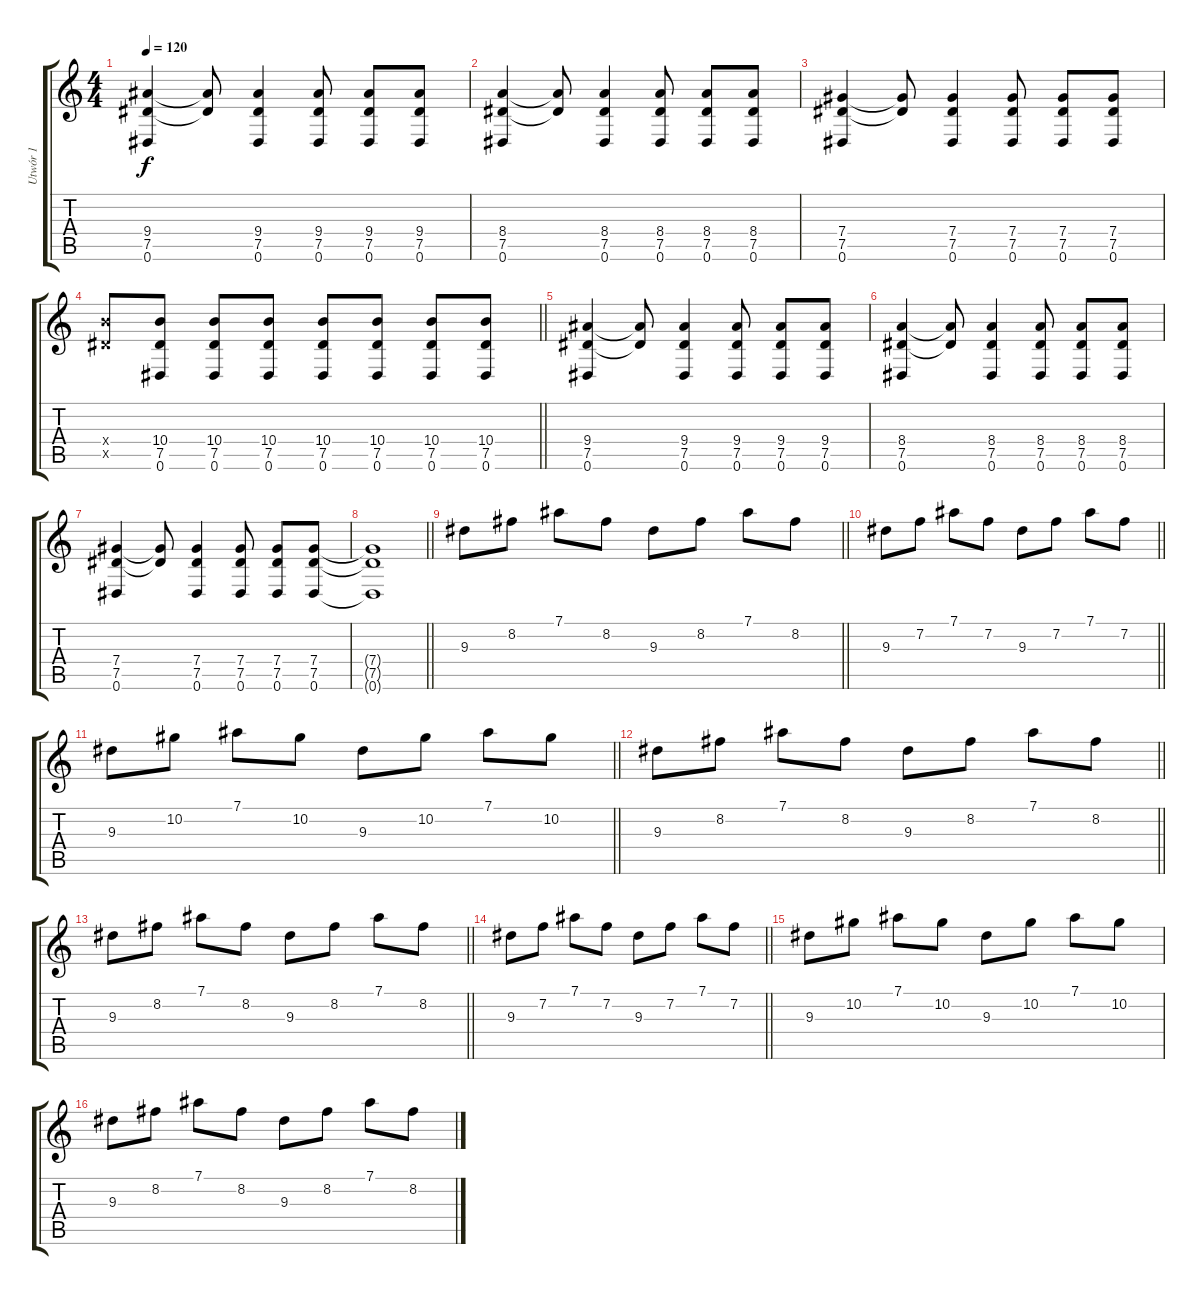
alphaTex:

\track ("Utwór 1" "Utwór 1") {instrument acousticguitarsteel}
\staff {score tabs}
\tuning (Eb4 Bb3 Gb3 Db3 Ab2 Eb2) {hide}
\ts (4 4)
\tempo 120
\clef g2
\ks c
(9.4 7.5 0.6).4{dy f} (9.4{t} 7.5{t}).8 (9.4 7.5 0.6).4 (9.4 7.5 0.6).8 (9.4 7.5 0.6).8 (9.4 7.5 0.6).8 |
(8.4 7.5 0.6).4 (8.4{t} 7.5{t}).8 (8.4 7.5 0.6).4 (8.4 7.5 0.6).8 (8.4 7.5 0.6).8 (8.4 7.5 0.6).8 |
(7.4 7.5 0.6).4 (7.4{t} 7.5{t}).8 (7.4 7.5 0.6).4 (7.4 7.5 0.6).8 (7.4 7.5 0.6).8 (7.4 7.5 0.6).8 |
\barLineRight lightlight
(10.4{x} 7.5{x}).8 (10.4 7.5 0.6).8 (10.4 7.5 0.6).8 (10.4 7.5 0.6).8 (10.4 7.5 0.6).8 (10.4 7.5 0.6).8 (10.4 7.5 0.6).8 (10.4 7.5 0.6).8 |
(9.4 7.5 0.6).4 (9.4{t} 7.5{t}).8 (9.4 7.5 0.6).4 (9.4 7.5 0.6).8 (9.4 7.5 0.6).8 (9.4 7.5 0.6).8 |
(8.4 7.5 0.6).4 (8.4{t} 7.5{t}).8 (8.4 7.5 0.6).4 (8.4 7.5 0.6).8 (8.4 7.5 0.6).8 (8.4 7.5 0.6).8 |
(7.4 7.5 0.6).4 (7.4{t} 7.5{t}).8 (7.4 7.5 0.6).4 (7.4 7.5 0.6).8 (7.4 7.5 0.6).8 (7.4 7.5 0.6).8 |
\barLineRight lightlight
(7.4{t} 7.5{t} 0.6{t}).1 |
\barLineRight lightlight
9.3.8 8.2.8 7.1.8 8.2.8 9.3.8 8.2.8 7.1.8 8.2.8 |
\barLineRight lightlight
9.3.8 7.2.8 7.1.8 7.2.8 9.3.8 7.2.8 7.1.8 7.2.8 |
\barLineRight lightlight
9.3.8 10.2.8 7.1.8 10.2.8 9.3.8 10.2.8 7.1.8 10.2.8 |
\barLineRight lightlight
9.3.8 8.2.8 7.1.8 8.2.8 9.3.8 8.2.8 7.1.8 8.2.8 |
\barLineRight lightlight
9.3.8 8.2.8 7.1.8 8.2.8 9.3.8 8.2.8 7.1.8 8.2.8 |
\barLineRight lightlight
9.3.8 7.2.8 7.1.8 7.2.8 9.3.8 7.2.8 7.1.8 7.2.8 |
9.3.8 10.2.8 7.1.8 10.2.8 9.3.8 10.2.8 7.1.8 10.2.8 |
9.3.8 8.2.8 7.1.8 8.2.8 9.3.8 8.2.8 7.1.8 8.2.8
